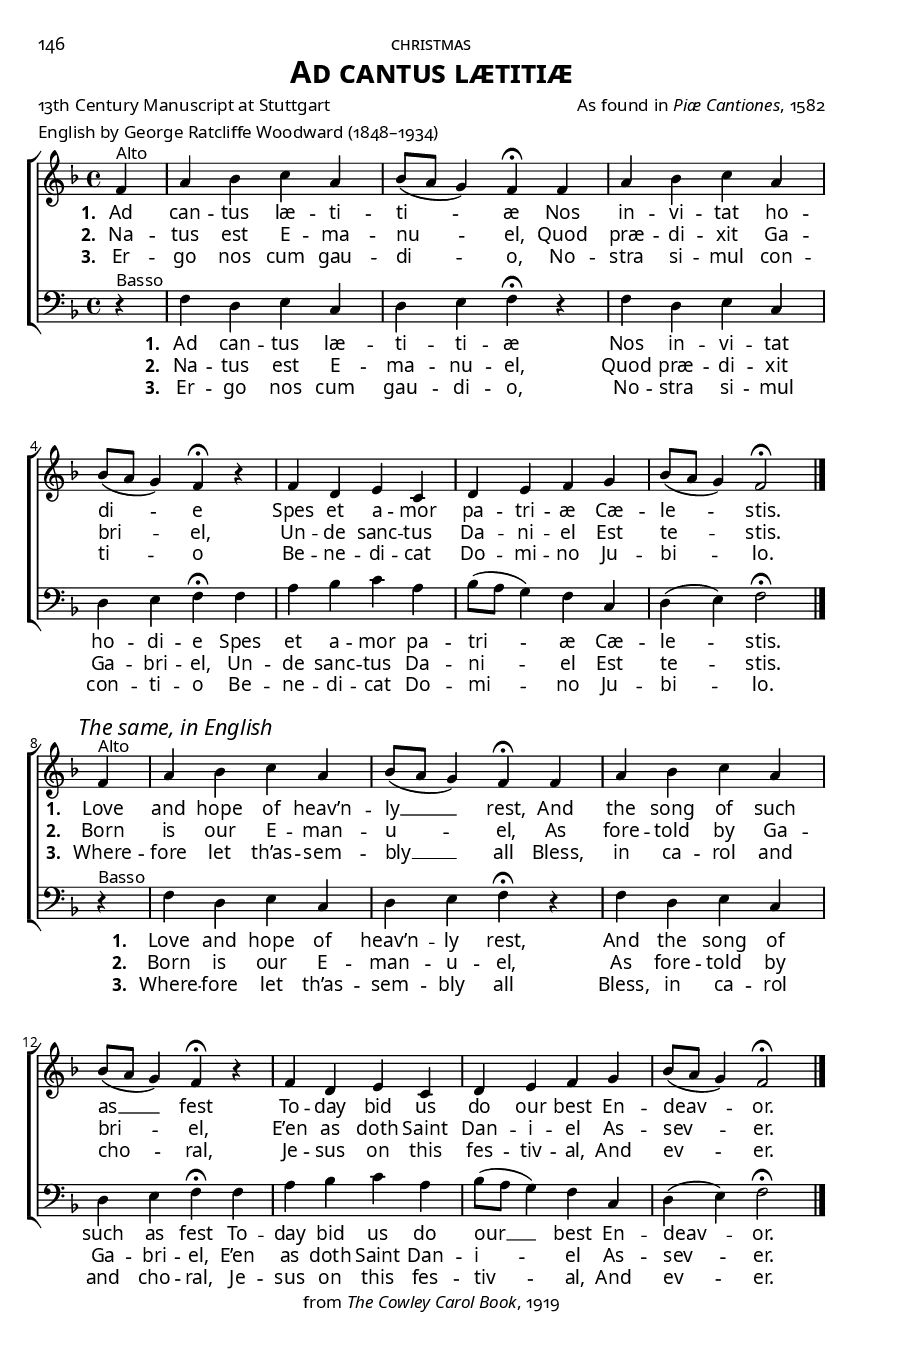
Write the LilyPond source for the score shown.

\version "2.14.2"
\include "util.ly"
\header {
  title = \markup{\override #'(font-name . "Garamond Premier Pro Semibold"){ \abs-fontsize #15 \smallCapsOldStyle"Ad cantus lætitiæ"}}
  poet = \markup\oldStyleNum"13th Century Manuscript at Stuttgart"
  meter = \markup\oldStyleNum"English by George Ratcliffe Woodward (1848–1934)"
  composer = \markup\concat  {"As found in " \italic "Piæ Cantiones" \oldStyleNum", 1582"}
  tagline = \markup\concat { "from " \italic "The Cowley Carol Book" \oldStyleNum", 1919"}
}
\paper {
  %print-all-headers = ##f
  paper-height = 9\in
  paper-width = 6\in
  indent = 0\in
  %system-system-spacing = #'((basic-distance . 10) (padding . 0))
  %system-system-spacing =
  %  #'((basic-distance . 0)
  %     (minimum-distance . 0)
  %     (padding . -0.35)
  %     (stretchability . 100))
  ragged-last-bottom = ##f
  ragged-bottom = ##f
  two-sided = ##t
  inner-margin = 0.5\in
  outer-margin = 0.25\in
  top-margin = 0.25\in
  bottom-margin = 0.25\in
  first-page-number = #146
  print-first-page-number = ##t
  headerLine = \markup{\override #'(font-name . "Garamond Premier Pro") \smallCapsOldStyle"christmas"}
  oddHeaderMarkup = \markup\fill-line{
     \override #'(font-name . "Garamond Premier Pro")\abs-fontsize #8.5
     \combine 
        \fill-line{"" \on-the-fly #print-page-number-check-first
        \oldStylePageNum""
        }
        \fill-line{\headerLine}
  }
  evenHeaderMarkup = \markup {
     \override #'(font-name . "Garamond Premier Pro")\abs-fontsize #8.5
     \combine
        \on-the-fly #print-page-number-check-first
        \oldStylePageNum""
        \fill-line{\headerLine}
  }
}
#(set-global-staff-size 15) \paper{ #(define fonts (make-pango-font-tree "GoudyOlSt BT" "Garamond Premier Pro" "Garamond Premier Pro" (/ 15 20))) }
global = {
  \key f \major
  \time 4/4
  \autoBeamOff
}

sopMusic = \relative c' {
  
}
sopWords = \lyricmode {
  
}

altoMusic = \relative c' {
  \oneVoice
  
  \partial 4 f4^"Alto" |
  a bes c a |
  bes8([ a] g4) f\fermata f |
  a bes c a |
  
  bes8[( a] g4) f\fermata b\rest |
  f d e c |
  d e f g |
  bes8[( a] g4) f2\fermata \bar "|." \break
  
  
  \once \override Score.RehearsalMark #'self-alignment-X = #LEFT
  \mark \markup \italic "The same, in English"
  \partial 4 f4^"Alto" |
  a bes c a |
  bes8([ a] g4) f\fermata f |
  a bes c a |
  
  bes8[( a] g4) f\fermata b\rest |
  f d e c |
  d e f g |
  bes8[( a] g4) f2\fermata \bar "|."
}
altoWords = \lyricmode {
  \set stanza = #"1. "
  Ad can -- tus læ -- ti -- ti -- æ
  Nos in -- vi -- tat ho -- di -- e
  Spes et a -- mor pa -- tri -- æ Cæ -- le -- stis.
  
  \set stanza = #"1. "
  Love and hope of heav’n -- ly __ rest,
  And the song of such as __ fest
  To -- day bid us do our best En -- deav -- or.
}
bassWords = \lyricmode {
  \set stanza = #"1. "
  Ad can -- tus læ -- ti -- ti -- æ
  Nos in -- vi -- tat ho -- di -- e
  Spes et a -- mor pa -- tri -- æ Cæ -- le -- stis.
  
  \set stanza = #"1. "
  Love and hope of heav’n -- ly rest,
  And the song of such as fest
  To -- day bid us do our __ best En -- deav -- or.
}
altoWordsII = \lyricmode {
%\markup\italic
  \set stanza = #"2. "
  Na -- tus est E -- ma -- nu -- el,
  Quod præ -- di -- xit Ga -- bri -- el,
  Un -- de sanc -- tus Da -- ni -- el Est te -- stis.
  
  \set stanza = #"2. "
  Born is our E -- man -- u -- el,
  As fore -- told by Ga -- bri -- el,
  E’en as doth Saint Dan -- i -- el As -- sev -- er.
}
altoWordsIII = \lyricmode {
  \set stanza = #"3. "
  Er -- go nos cum gau -- di -- o,
  No -- stra si -- mul con -- ti -- o
  Be -- ne -- di -- cat Do -- mi -- no Ju -- bi -- lo.
  
  \set stanza = #"3. "
  Where -- fore let th’as -- sem -- bly __ all
  Bless, in ca -- rol and cho -- ral,
  Je -- sus on this fes -- tiv -- al, And ev -- er.
}

bassWordsIII = \lyricmode {
  \set stanza = #"3. "
  Er -- go nos cum gau -- di -- o,
  No -- stra si -- mul con -- ti -- o
  Be -- ne -- di -- cat Do -- mi -- no Ju -- bi -- lo.
  
  \set stanza = #"3. "
  Where -- fore let th’as -- sem -- bly all
  Bless, in ca -- rol and cho -- ral,
  Je -- sus on this fes -- tiv -- al, And ev -- er.
}
altoWordsIV = \lyricmode {
  \set stanza = #"4. "
  \set ignoreMelismata = ##t
}
altoWordsV = \lyricmode {
  \set stanza = #"5. "
  \set ignoreMelismata = ##t
}
altoWordsVI = \lyricmode {
  \set stanza = #"6. "
  \set ignoreMelismata = ##t
}
tenorMusic = \relative c' {
  
}
tenorWords = \lyricmode {

}

bassMusic = \relative c {
  \oneVoice
  
  d4\rest^"Basso" |
  f d e c |
  d e f\fermata r |
  f d e c |
  
  d e f\fermata f |
  a bes c a |
  bes8[( a] g4) f c |
  d( e) f2\fermata \bar "|."
  
  
  d4\rest^"Basso" |
  f d e c |
  d e f\fermata r |
  f d e c |
  
  d e f\fermata f |
  a bes c a |
  bes8[( a] g4) f c |
  d( e) f2\fermata \bar "|."
}

pianoRH = \relative c' {
  
}
pianoLH = \relative c' {
  
}

\score {
  <<
   \new ChoirStaff <<
    \new Staff = women <<
      \new Voice = "altos" { << \global \altoMusic >> }
    >>
    \new Lyrics = "altosIII"  \with { alignBelowContext = #"women" } \lyricsto "altos" \altoWordsIII
    \new Lyrics = "altosII"  \with { alignBelowContext = #"women" } \lyricsto "altos" \altoWordsII
    \new Lyrics = "altos"  \with { alignBelowContext = #"women" } \lyricsto "altos" \altoWords
   \new Staff = men <<
      \clef bass
      \new Voice = "basses" { << \global \bassMusic >> }
    >>
    \new Lyrics \with { alignBelowContext = #"men" } \lyricsto "basses" \bassWordsIII
    \new Lyrics \with { alignBelowContext = #"men" } \lyricsto "basses" \altoWordsII
    \new Lyrics \with { alignBelowContext = #"men" } \lyricsto "basses" \bassWords
  >>
%    \new PianoStaff << \new Staff { \new Voice { \pianoRH } } \new Staff { \clef "bass" \pianoLH } >>
  >>
  \layout {
    \context {
      \Score
      %\override SpacingSpanner #'base-shortest-duration = #(ly:make-moment 1 8)
      %\override SpacingSpanner #'common-shortest-duration = #(ly:make-moment 1 4)
    }
    \context {
      % Remove all empty staves
      % \Staff \RemoveEmptyStaves \override VerticalAxisGroup #'remove-first = ##t
    }
    \context {
      \Lyrics
      \override LyricText #'X-offset = #center-on-word
    }
  }
  \midi {
    \tempo 4 = 100
    \set Staff.midiInstrument = "flute"
  
    \context {
      \Voice
      \remove "Dynamic_performer"
    }
  }
}
